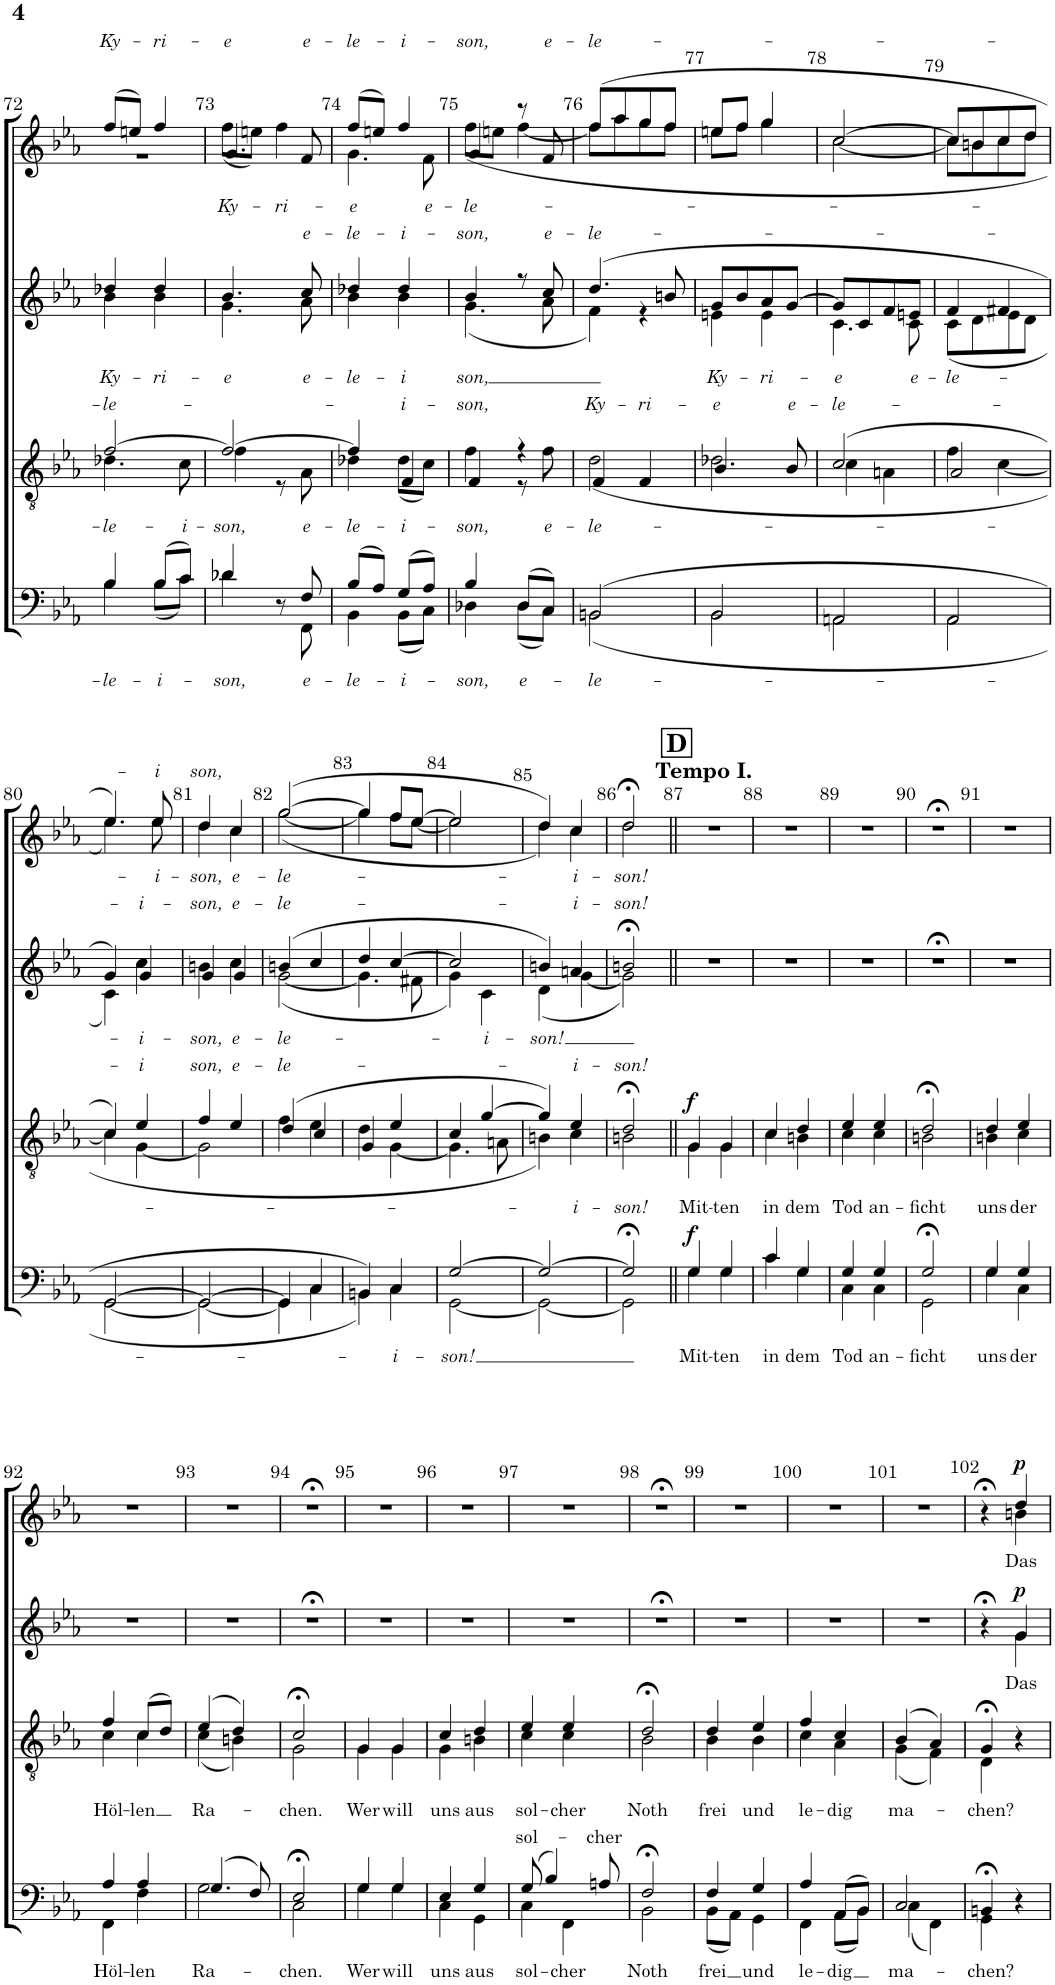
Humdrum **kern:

**kern	**text	**dynam	**kern	**text	**dynam	**kern	**text	**dynam	**kern	**text	**dynam
*part4	*part4	*part4	*part3	*part3	*part3	*part2	*part2	*part2	*part1	*part1	*part1
*staff4	*staff4	*staff4	*staff3	*staff3	*staff3	*staff2	*staff2	*staff2	*staff1	*staff1	*staff1
*I"Bass	*	*	*I"Tenor	*	*	*I"Alto	*	*	*I"Soprano	*	*
!!LO:PB:g=z
*clefF4	*	*	*clefGv2	*	*	*clefG2	*	*	*clefG2	*	*
*k[b-e-a-]	*	*	*k[b-e-a-]	*	*	*k[b-e-a-]	*	*	*k[b-e-a-]	*	*
*M2/4	*	*	*M2/4	*	*	*M2/4	*	*	*M2/4	*	*
=72	=72	=72	=72	=72	=72	=72	=72	=72	=72	=72	=72
!	!LO:LY:b	!	!	!LO:LY:a	!	!	!	!	!	!	!
*^	*	*	*^	*	*	*	*	*	*	*	*
!	!	!	!	!	!	!LO:LY:b	!	!	!LO:LY:b	!	!	!LO:LY:a	!
*	*	*	*	*	*	*	*	*^	*	*	*^	*	*
4B-/	4B-\	-le-	.	[2f/	4.d-X\	-le-	.	4dd-X/	4b-\	Ky-	.	(8ff/L	2r	Ky-	.
.	.	.	.	.	.	.	.	.	.	.	.	8een/J)	.	.	.
!	!	!LO:LY:b	!	!	!	!	!	!	!	!LO:LY:b	!	!	!	!LO:LY:a	!
(8B-/L	(8B-\L	-i-	.	.	.	.	.	4dd-/	4b-\	-ri-	.	4ff/	.	-ri-	.
!	!	!	!	!	!	!LO:LY:b	!	!	!	!	!	!	!	!	!
8c/J)	8c\J)	.	.	.	8c\	-i-	.	.	.	.	.	.	.	.	.
=73	=73	=73	=73	=73	=73	=73	=73	=73	=73	=73	=73	=73	=73	=73	=73
!	!	!LO:LY:b	!	!	!	!LO:LY:b	!	!	!	!LO:LY:b	!	!	!	!LO:LY:a	!
!	!	!	!	!	!	!	!	!	!	!	!	!	!	!LO:LY:b	!
4d-X/	4d-\	-son,	.	2f/_	4f\	-son,	.	4.b-/	4.g\	-e	.	4.g/	(8ff\L	Ky-	.
.	.	.	.	.	.	.	.	.	.	.	.	.	8een\J)	.	.
!	!	!	!	!	!	!	!	!	!	!	!	!	!	!LO:LY:b	!
8r	8ryy	.	.	.	8r	.	.	.	.	.	.	.	4ff\	-ri-	.
!	!	!LO:LY:b	!	!	!	!LO:LY:b	!	!	!	!LO:LY:a	!	!	!	!	!
!	!	!	!	!	!	!	!	!	!	!LO:LY:b	!	!	!	!LO:LY:a	!
8F/	8FF\	e-	.	.	8A-\	e-	.	8cc/	8a-\	e-	.	8f/	.	e-	.
=74	=74	=74	=74	=74	=74	=74	=74	=74	=74	=74	=74	=74	=74	=74	=74
!	!	!LO:LY:b	!	!	!	!LO:LY:b	!	!	!	!LO:LY:a	!	!	!	!	!
!	!	!	!	!	!	!	!	!	!	!LO:LY:b	!	!	!	!LO:LY:a	!
!	!	!	!	!	!	!	!	!	!	!	!	!	!	!LO:LY:b	!
(8B-/L	4BB-\	-le-	.	4f/]	4d-X\	-le-	.	4dd-X/	4b-\	-le-	.	(8ff/L	4.g\	-e	.
8A-/J)	.	.	.	.	.	.	.	.	.	.	.	8een/J)	.	.	.
!	!	!LO:LY:b	!	!	!	!LO:LY:a	!	!	!	!	!	!	!	!	!
!	!	!	!	!	!	!LO:LY:b	!	!	!	!LO:LY:a	!	!	!	!	!
!	!	!	!	!	!	!	!	!	!	!LO:LY:b	!	!	!	!LO:LY:a	!
(8G/L	(8BB-\L	-i-	.	4F/	(8d-\L	-i-	.	4dd-/	4b-\	-i	.	4ff/	.	-i-	.
!	!	!	!	!	!	!	!	!	!	!	!	!	!	!LO:LY:b	!
8A-/J)	8C\J)	.	.	.	8c\J)	.	.	.	.	.	.	.	8f\	e-	.
=75	=75	=75	=75	=75	=75	=75	=75	=75	=75	=75	=75	=75	=75	=75	=75
!	!	!LO:LY:b	!	!	!	!LO:LY:a	!	!	!	!	!	!	!	!	!
!	!	!	!	!	!	!LO:LY:b	!	!	!	!LO:LY:a	!	!	!	!	!
!	!	!	!	!	!	!	!	!	!	!LO:LY:b	!	!	!	!LO:LY:a	!
!	!	!	!	!	!	!	!	!	!	!	!	!	!	!LO:LY:b	!
4B-/	4D-X\	-son,	.	4F/	4f\	-son,	.	4b-/	(4.g\	son,	.	4g/	(8ff\L	-le-	.
.	.	.	.	.	.	.	.	.	.	.	.	.	8een\J	.	.
!	!	!LO:LY:b	!	!	!	!	!	!	!	!	!	!	!	!	!
(8D-/L	(8D-\L	e-	.	4r	8r	.	.	8r	.	.	.	8r	[4ff\	.	.
!	!	!	!	!	!	!LO:LY:b	!	!	!	!LO:LY:a	!	!	!	!LO:LY:a	!
8C/J)	8C\J)	.	.	.	8f\	e-	.	8cc/	8a-\	e-	.	8f/	.	e-	.
=76	=76	=76	=76	=76	=76	=76	=76	=76	=76	=76	=76	=76	=76	=76	=76
!	!	!LO:LY:b	!	!	!	!LO:LY:a	!	!	!	!	!	!	!	!	!
!	!	!	!	!	!	!LO:LY:b	!	!	!	!LO:LY:a	!	!	!	!LO:LY:a	!
(2BBn/	(2BB\	-le-	.	4F/	(2d\	-le-	.	(4.dd/	4f\)	-le-	.	(8ff/L	8ff\L]	-le-	.
.	.	.	.	.	.	.	.	.	.	.	.	8aa-/	8aa-\	.	.
!	!	!	!	!	!	!LO:LY:a	!	!	!	!	!	!	!	!	!
.	.	.	.	4F/	.	-ri-	.	.	4r	.	.	8gg/	8gg\	.	.
.	.	.	.	.	.	.	.	8bn/	.	.	.	8ff/J	8ff\J	.	.
=77	=77	=77	=77	=77	=77	=77	=77	=77	=77	=77	=77	=77	=77	=77	=77
!	!	!	!	!	!	!LO:LY:a	!	!	!	!LO:LY:b	!	!	!	!	!
2BB-/	2BB-\	.	.	4.B-/	2d-X\	-e	.	8g/L	4en\	Ky-	.	8een/L	8ee\L	.	.
.	.	.	.	.	.	.	.	8b-/	.	.	.	8ff/J	8ff\J	.	.
!	!	!	!	!	!	!	!	!	!	!LO:LY:b	!	!	!	!	!
.	.	.	.	.	.	.	.	8a-/	4e\	-ri-	.	4gg/	4gg\	.	.
!	!	!	!	!	!	!LO:LY:a	!	!	!	!	!	!	!	!	!
.	.	.	.	8B-/	.	e-	.	[8g/J	.	.	.	.	.	.	.
=78	=78	=78	=78	=78	=78	=78	=78	=78	=78	=78	=78	=78	=78	=78	=78
!	!	!	!	!	!	!LO:LY:a	!	!	!	!LO:LY:b	!	!	!	!	!
2AAn/	2AA\	.	.	(2c/	4c\	-le-	.	8g/L]	4.c\	-e	.	[2cc/	[2cc\	.	.
.	.	.	.	.	.	.	.	8c/	.	.	.	.	.	.	.
.	.	.	.	.	4An\	.	.	8f/	.	.	.	.	.	.	.
!	!	!	!	!	!	!	!	!	!	!LO:LY:b	!	!	!	!	!
.	.	.	.	.	.	.	.	8en/J	8c\	e-	.	.	.	.	.
=79	=79	=79	=79	=79	=79	=79	=79	=79	=79	=79	=79	=79	=79	=79	=79
!	!	!	!	!	!	!	!	!	!	!LO:LY:b	!	!	!	!	!
2AA-/	2AA-\	.	.	2A-/	4f\	.	.	4f/	(8c\L	-le-	.	8cc/L]	8cc\L]	.	.
.	.	.	.	.	.	.	.	.	8d\	.	.	8bn/	8b\	.	.
.	.	.	.	.	[4c\	.	.	4f#X/	8e-\	.	.	8cc/	8cc\	.	.
.	.	.	.	.	.	.	.	.	8d\J	.	.	8dd/J	8dd\J	.	.
!!LO:LB:g=z	!!
=80	=80	=80	=80	=80	=80	=80	=80	=80	=80	=80	=80	=80	=80	=80	=80
[2GG/	[2GG\	.	.	4c/)	4c\]	.	.	4g/)	4c\)	.	.	4.ee-/)	4.ee-\)	.	.
!	!	!	!	!	!	!LO:LY:a	!	!	!	!LO:LY:a	!	!	!	!	!
!	!	!	!	!	!	!	!	!	!	!LO:LY:b	!	!	!	!	!
.	.	.	.	4e-/	[4G\	-i	.	4g/	4cc\	-i-	.	.	.	.	.
!	!	!	!	!	!	!	!	!	!	!	!	!	!	!LO:LY:a	!
!	!	!	!	!	!	!	!	!	!	!	!	!	!	!LO:LY:b	!
.	.	.	.	.	.	.	.	.	.	.	.	8ee-/	8ee-\	-i-	.
=81	=81	=81	=81	=81	=81	=81	=81	=81	=81	=81	=81	=81	=81	=81	=81
!	!	!	!	!	!	!LO:LY:a	!	!	!	!LO:LY:a	!	!	!	!	!
!	!	!	!	!	!	!	!	!	!	!LO:LY:b	!	!	!	!LO:LY:a	!
!	!	!	!	!	!	!	!	!	!	!	!	!	!	!LO:LY:b	!
2GG/_	2GG\_	.	.	4f/	2G\]	son,	.	4g/	4bn\	-son,	.	4dd/	4dd\	-son,	.
!	!	!	!	!	!	!LO:LY:a	!	!	!	!LO:LY:a	!	!	!	!	!
!	!	!	!	!	!	!	!	!	!	!LO:LY:b	!	!	!	!LO:LY:b	!
.	.	.	.	4e-/	.	e-	.	4g/	4cc\	e-	.	4cc/	4cc\	e-	.
=82	=82	=82	=82	=82	=82	=82	=82	=82	=82	=82	=82	=82	=82	=82	=82
!	!	!	!	!	!	!LO:LY:a	!	!	!	!LO:LY:a	!	!	!	!	!
!	!	!	!	!	!	!	!	!	!	!LO:LY:b	!	!	!	!LO:LY:b	!
4GG/]	4GG\]	.	.	(4d/	4f\	-le-	.	(4bn/	(<[2g\	-le-	.	([2gg/	([2gg\	-le-	.
4C/	4C\	.	.	4c/	4e-\	.	.	4cc/	.	.	.	.	.	.	.
=83	=83	=83	=83	=83	=83	=83	=83	=83	=83	=83	=83	=83	=83	=83	=83
4BBn/)	4BB\)	.	.	4G/	4d\	.	.	4dd/	4.g\]	.	.	4gg/]	4gg\]	.	.
!	!	!LO:LY:b	!	!	!	!	!	!	!	!	!	!	!	!	!
4C/	4C\	-i-	.	4e-/	[4G\	.	.	[4cc/	.	.	.	8ff/L	8ff\L	.	.
.	.	.	.	.	.	.	.	.	8f#X\	.	.	[8ee-/J	[8ee-\J	.	.
=84	=84	=84	=84	=84	=84	=84	=84	=84	=84	=84	=84	=84	=84	=84	=84
!	!	!LO:LY:b	!	!	!	!	!	!	!	!	!	!	!	!	!
[2G/	[2GG\	-son!	.	4c/	4.G\]	.	.	2cc/]	4g\)	.	.	2ee-/]	2ee-\]	.	.
!	!	!	!	!	!	!	!	!	!	!LO:LY:b	!	!	!	!	!
.	.	.	.	[4g/	.	.	.	.	4c\	-i-	.	.	.	.	.
.	.	.	.	.	8An\	.	.	.	.	.	.	.	.	.	.
=85	=85	=85	=85	=85	=85	=85	=85	=85	=85	=85	=85	=85	=85	=85	=85
!	!	!	!	!	!	!	!	!	!	!LO:LY:b	!	!	!	!	!
2G/_	2GG\_	.	.	4g/])	4Bn\)	.	.	4bn/)	(4d\	-son!	.	4dd/)	4dd\)	.	.
!	!	!	!	!	!	!LO:LY:a	!	!	!	!	!	!	!	!	!
!	!	!	!	!	!	!LO:LY:b	!	!	!	!LO:LY:a	!	!	!	!LO:LY:b	!
.	.	.	.	4e-/	4c\	-i-	.	4an/	[4g\	-i-	.	4cc/	4cc\	-i-	.
=86	=86	=86	=86	=86	=86	=86	=86	=86	=86	=86	=86	=86	=86	=86	=86
!	!	!	!	!	!	!LO:LY:a	!	!	!	!	!	!	!	!	!
!	!	!	!	!	!	!LO:LY:b	!	!	!	!LO:LY:a	!	!	!	!LO:LY:b	!
2G;</]	2GG\]	.	.	2d;</	2Bn\	-son!	.	2bn;</	2g\])	-son!	.	2dd;</	2dd\	-son!	.
=87||	=87||	=87||	=87||	=87||	=87||	=87||	=87||	=87||	=87||	=87||	=87||	=87||	=87||	=87||	=87||
!!LO:REH:place=s1:a:B:cj:fs=14:t=D
!	!	!	!	!	!	!	!	!	!	!	!	!LO:TX:a:B:t=Tempo I.	!	!	!
!	!	!LO:LY:b	!LO:DY:a	!	!	!LO:LY:b	!LO:DY:a	!	!	!	!	!	!	!	!
*	*	*	*	*	*	*	*	*v	*v	*	*	*	*	*	*
*	*	*	*	*	*	*	*	*	*	*	*v	*v	*	*
4G/	4G\	Mit-	f	4G/	4G\	Mit-	f	2r	.	.	2r	.	.
!	!	!LO:LY:b	!	!	!	!LO:LY:b	!	!	!	!	!	!	!
4G/	4G\	-ten	.	4G/	4G\	-ten	.	.	.	.	.	.	.
=88	=88	=88	=88	=88	=88	=88	=88	=88	=88	=88	=88	=88	=88
!	!	!LO:LY:b	!	!	!	!LO:LY:b	!	!	!	!	!	!	!
4c/	4c\	in	.	4c/	4c\	in	.	2r	.	.	2r	.	.
!	!	!LO:LY:b	!	!	!	!LO:LY:b	!	!	!	!	!	!	!
4G/	4G\	dem	.	4d/	4Bn\	dem	.	.	.	.	.	.	.
=89	=89	=89	=89	=89	=89	=89	=89	=89	=89	=89	=89	=89	=89
!	!	!LO:LY:b	!	!	!	!LO:LY:b	!	!	!	!	!	!	!
4G/	4C\	Tod	.	4e-/	4c\	Tod	.	2r	.	.	2r	.	.
!	!	!LO:LY:b	!	!	!	!LO:LY:b	!	!	!	!	!	!	!
4G/	4C\	an-	.	4e-/	4c\	an-	.	.	.	.	.	.	.
=90	=90	=90	=90	=90	=90	=90	=90	=90	=90	=90	=90	=90	=90
!	!	!LO:LY:b	!	!	!	!LO:LY:b	!	!	!	!	!	!	!
2G;</	2GG\	-ficht	.	2d;</	2Bn\	-ficht	.	2r;<	.	.	2r;<	.	.
=91	=91	=91	=91	=91	=91	=91	=91	=91	=91	=91	=91	=91	=91
!	!	!LO:LY:b	!	!	!	!LO:LY:b	!	!	!	!	!	!	!
4G/	4G\	uns	.	4d/	4Bn\	uns	.	2r	.	.	2r	.	.
!	!	!LO:LY:b	!	!	!	!LO:LY:b	!	!	!	!	!	!	!
4G/	4C\	der	.	4e-/	4c\	der	.	.	.	.	.	.	.
!!LO:LB:g=z
=92	=92	=92	=92	=92	=92	=92	=92	=92	=92	=92	=92	=92	=92
!	!	!LO:LY:b	!	!	!	!LO:LY:b	!	!	!	!	!	!	!
4A-/	4FF\	Höl-	.	4f/	4c\	Höl-	.	2r	.	.	2r	.	.
!	!	!LO:LY:b	!	!	!	!LO:LY:b	!	!	!	!	!	!	!
4A-/	4F\	-len	.	(8c/L	4c\	-len	.	.	.	.	.	.	.
.	.	.	.	8d/J)	.	.	.	.	.	.	.	.	.
=93	=93	=93	=93	=93	=93	=93	=93	=93	=93	=93	=93	=93	=93
!	!	!LO:LY:b	!	!	!	!LO:LY:b	!	!	!	!	!	!	!
(4.G/	2G\	Ra-	.	(4e-/	(4c\	Ra-	.	2r	.	.	2r	.	.
.	.	.	.	4d/)	4Bn\)	.	.	.	.	.	.	.	.
8F/)	.	.	.	.	.	.	.	.	.	.	.	.	.
=94	=94	=94	=94	=94	=94	=94	=94	=94	=94	=94	=94	=94	=94
!	!	!LO:LY:b	!	!	!	!LO:LY:b	!	!	!	!	!	!	!
2E-;</	2C\	-chen.	.	2c;</	2G\	-chen.	.	2r;<	.	.	2r;<	.	.
=95	=95	=95	=95	=95	=95	=95	=95	=95	=95	=95	=95	=95	=95
!	!	!LO:LY:b	!	!	!	!LO:LY:b	!	!	!	!	!	!	!
4G/	4G\	Wer	.	4G/	4G\	Wer	.	2r	.	.	2r	.	.
!	!	!LO:LY:b	!	!	!	!LO:LY:b	!	!	!	!	!	!	!
4G/	4G\	will	.	4G/	4G\	will	.	.	.	.	.	.	.
=96	=96	=96	=96	=96	=96	=96	=96	=96	=96	=96	=96	=96	=96
!	!	!LO:LY:b	!	!	!	!LO:LY:b	!	!	!	!	!	!	!
4E-/	4C\	uns	.	4c/	4G\	uns	.	2r	.	.	2r	.	.
!	!	!LO:LY:b	!	!	!	!LO:LY:b	!	!	!	!	!	!	!
4G/	4GG\	aus	.	4d/	4Bn\	aus	.	.	.	.	.	.	.
=97	=97	=97	=97	=97	=97	=97	=97	=97	=97	=97	=97	=97	=97
!	!	!LO:LY:a	!	!	!	!	!	!	!	!	!	!	!
!	!	!LO:LY:b	!	!	!	!LO:LY:b	!	!	!	!	!	!	!
(8G/	4C\	sol-	.	4e-/	4c\	sol-	.	2r	.	.	2r	.	.
4B-/)	.	.	.	.	.	.	.	.	.	.	.	.	.
!	!	!LO:LY:b	!	!	!	!LO:LY:b	!	!	!	!	!	!	!
.	4FF\	cher	.	4e-/	4c\	-cher	.	.	.	.	.	.	.
!	!	!LO:LY:a	!	!	!	!	!	!	!	!	!	!	!
8An/	.	cher	.	.	.	.	.	.	.	.	.	.	.
=98	=98	=98	=98	=98	=98	=98	=98	=98	=98	=98	=98	=98	=98
!	!	!LO:LY:b	!	!	!	!LO:LY:b	!	!	!	!	!	!	!
2F;</	2BB-\	-Noth	.	2d;</	2B-\	-Noth	.	2r;<	.	.	2r;<	.	.
=99	=99	=99	=99	=99	=99	=99	=99	=99	=99	=99	=99	=99	=99
!	!	!LO:LY:b	!	!	!	!LO:LY:b	!	!	!	!	!	!	!
4F/	(8BB-\L	frei	.	4d/	4B-\	frei	.	2r	.	.	2r	.	.
.	8AA-\J)	.	.	.	.	.	.	.	.	.	.	.	.
!	!	!LO:LY:b	!	!	!	!LO:LY:b	!	!	!	!	!	!	!
4G/	4GG\	und	.	4e-/	4B-\	und	.	.	.	.	.	.	.
=100	=100	=100	=100	=100	=100	=100	=100	=100	=100	=100	=100	=100	=100
!	!	!LO:LY:b	!	!	!	!LO:LY:b	!	!	!	!	!	!	!
4A-/	4FF\	le-	.	4f/	4c\	le-	.	2r	.	.	2r	.	.
!	!	!LO:LY:b	!	!	!	!LO:LY:b	!	!	!	!	!	!	!
(8AA-/L	(8AA-\L	-dig	.	4c/	4A-\	-dig	.	.	.	.	.	.	.
8BB-/J)	8BB-\J)	.	.	.	.	.	.	.	.	.	.	.	.
=101	=101	=101	=101	=101	=101	=101	=101	=101	=101	=101	=101	=101	=101
!	!	!LO:LY:b	!	!	!	!LO:LY:b	!	!	!	!	!	!	!
2C/	(4C\	ma-	.	(4B-/	(4G\	ma-	.	2r	.	.	2r	.	.
.	4FF\)	.	.	4A-/)	4F\)	.	.	.	.	.	.	.	.
=102	=102	=102	=102	=102	=102	=102	=102	=102	=102	=102	=102	=102	=102
!	!	!LO:LY:b	!	!	!	!LO:LY:b	!	!	!	!	!	!	!
*	*	*	*	*	*	*	*	*^	*	*	*^	*	*
4BBn;</	4GG\	-chen?	.	4G;</	4D\	-chen?	.	4r;<	4ryy	.	.	4r;<	4ryy	.	.
!	!	!	!	!	!	!	!	!	!	!LO:LY:b	!LO:DY:a	!	!	!LO:LY:b	!LO:DY:a
4r	4ryy	.	.	4r	4ryy	.	.	4g/	4g\	Das	p	4dd/	4bn\	Das	p
*v	*v	*	*	*	*	*	*	*v	*v	*	*	*v	*v	*	*
*	*	*	*v	*v	*	*	*	*	*	*	*	*
=	=	=	=	=	=	=	=	=	=	=	=
*-	*-	*-	*-	*-	*-	*-	*-	*-	*-	*-	*-
